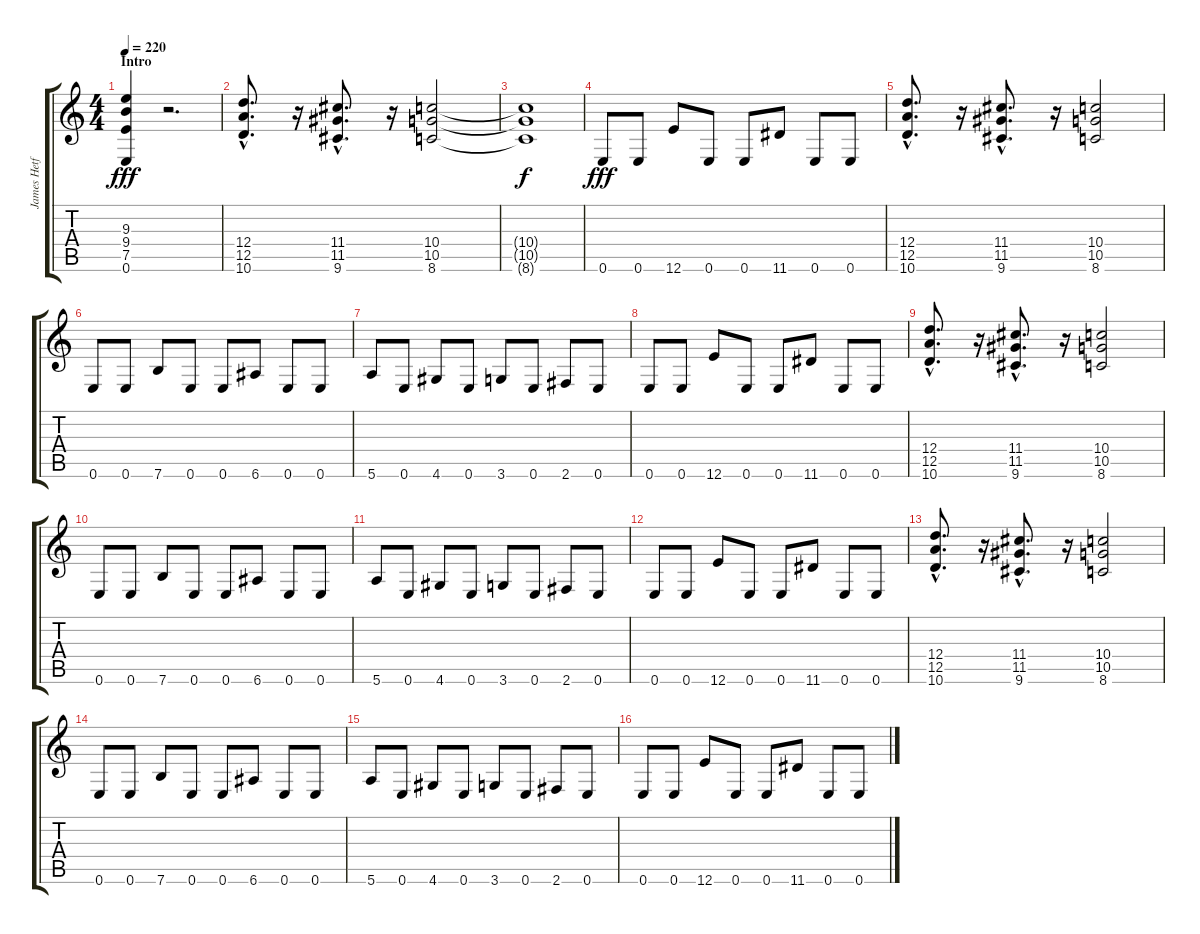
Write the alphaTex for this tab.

\track ("James Hetfield" "James Hetf") {instrument distortionguitar}
\staff {score tabs}
\tuning (E4 B3 G3 D3 A2 E2) {hide}
\ts (4 4)
\section ("" "Intro")
\tempo 220
\clef g2
\ks c
(9.3 9.4 7.5 0.6).4{dy fff instrument distortionguitar} r.2{d} |
(12.4{hac} 12.5{hac} 10.6{hac}).8{d} r.16 (11.4{hac} 11.5{hac} 9.6{hac}).8{d} r.16 (10.4 10.5 8.6).2 |
(10.4{t} 10.5{t} 8.6{t}).1{dy f} |
0.6.8{dy fff} 0.6.8 12.6.8 0.6.8 0.6.8 11.6.8 0.6.8 0.6.8 |
(12.4{hac} 12.5{hac} 10.6{hac}).8{d} r.16 (11.4{hac} 11.5{hac} 9.6{hac}).8{d} r.16 (10.4 10.5 8.6).2 |
0.6.8 0.6.8 7.6.8 0.6.8 0.6.8 6.6.8 0.6.8 0.6.8 |
5.6.8 0.6.8 4.6.8 0.6.8 3.6.8 0.6.8 2.6.8 0.6.8 |
0.6.8 0.6.8 12.6.8 0.6.8 0.6.8 11.6.8 0.6.8 0.6.8 |
(12.4{hac} 12.5{hac} 10.6{hac}).8{d} r.16 (11.4{hac} 11.5{hac} 9.6{hac}).8{d} r.16 (10.4 10.5 8.6).2 |
0.6.8 0.6.8 7.6.8 0.6.8 0.6.8 6.6.8 0.6.8 0.6.8 |
5.6.8 0.6.8 4.6.8 0.6.8 3.6.8 0.6.8 2.6.8 0.6.8 |
0.6.8 0.6.8 12.6.8 0.6.8 0.6.8 11.6.8 0.6.8 0.6.8 |
(12.4{hac} 12.5{hac} 10.6{hac}).8{d} r.16 (11.4{hac} 11.5{hac} 9.6{hac}).8{d} r.16 (10.4 10.5 8.6).2 |
0.6.8 0.6.8 7.6.8 0.6.8 0.6.8 6.6.8 0.6.8 0.6.8 |
5.6.8 0.6.8 4.6.8 0.6.8 3.6.8 0.6.8 2.6.8 0.6.8 |
0.6.8 0.6.8 12.6.8 0.6.8 0.6.8 11.6.8 0.6.8 0.6.8
